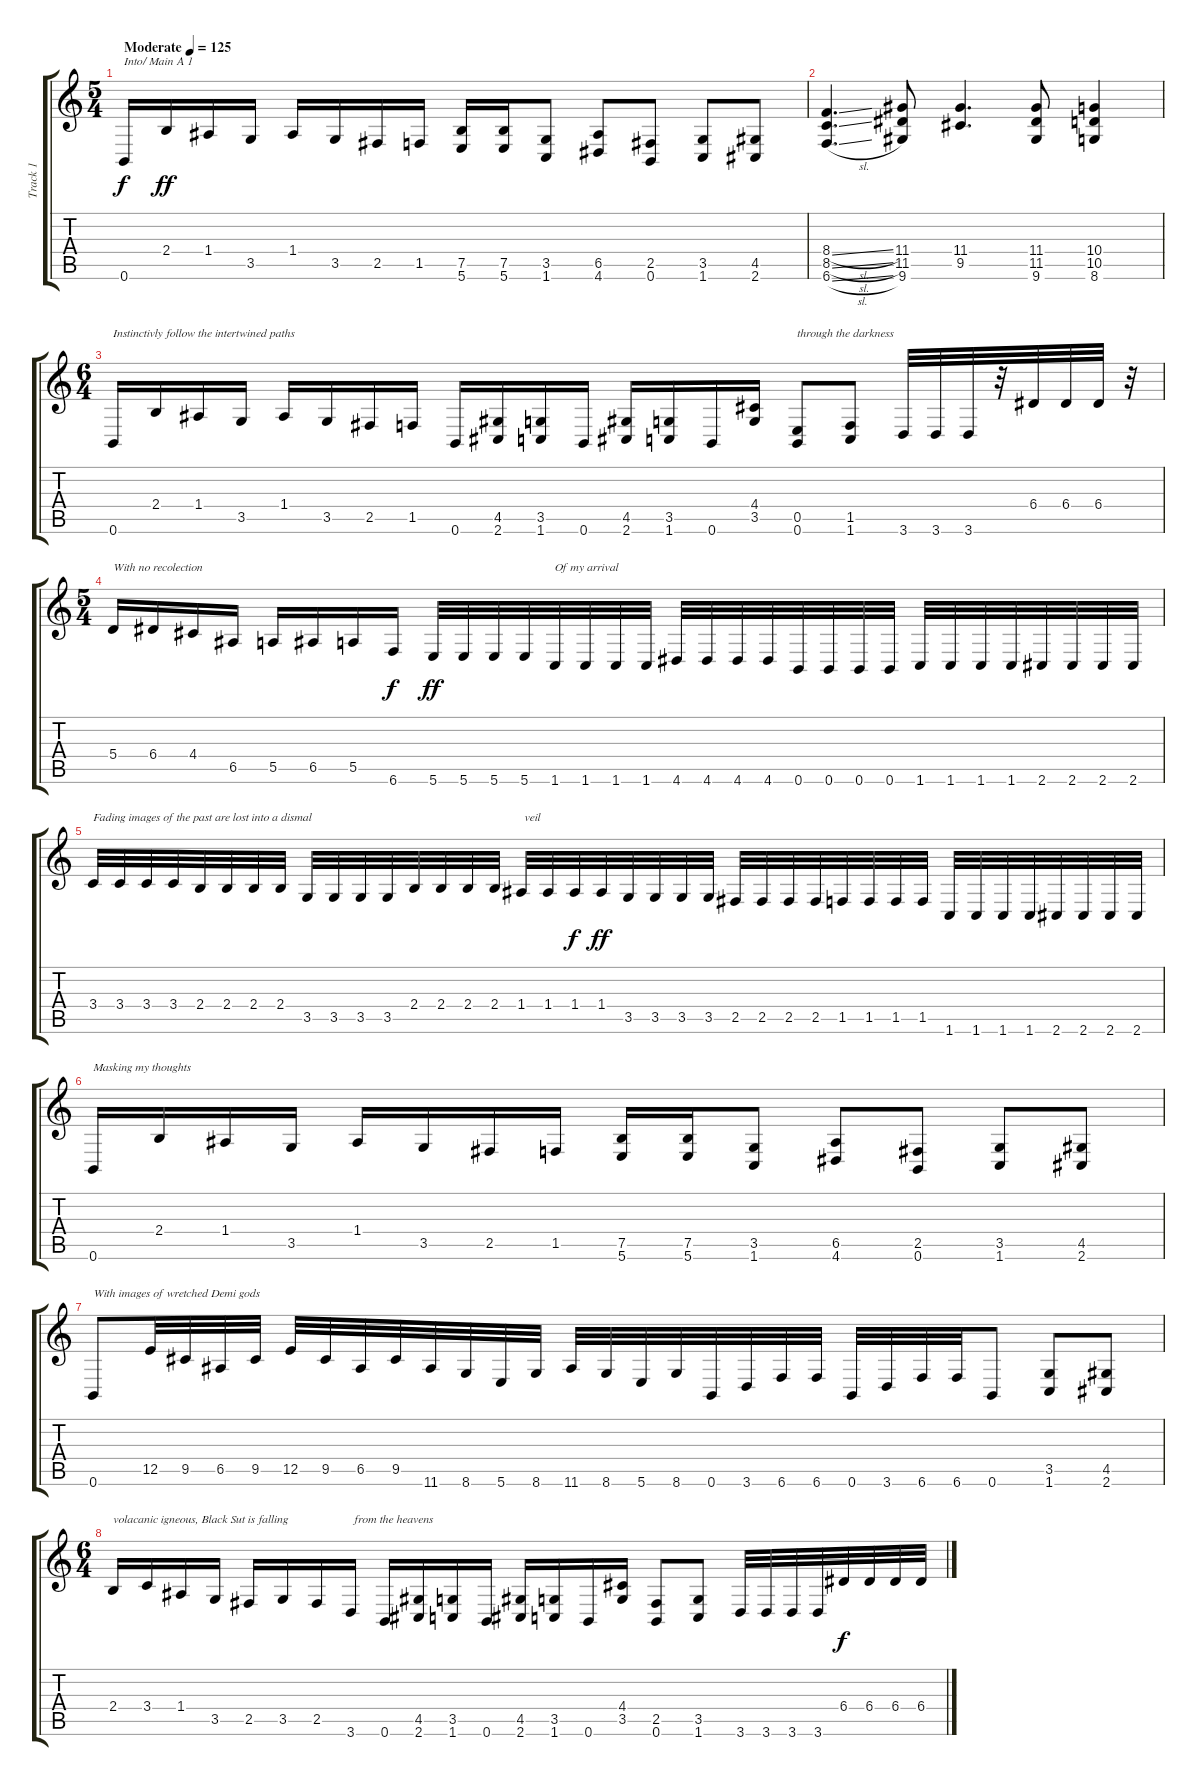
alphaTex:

\track ("Track 1" "Track 1") {instrument distortionguitar}
\staff {score tabs}
\tuning (B3 Gb3 D3 A2 E2 B1) {hide}
\ts (5 4)
\tempo (125 "Moderate")
\tempo 120
\tempo (125 "Moderate")
\clef g2
\ks c
0.6.16{txt "Into/ Main A 1" dy f instrument distortionguitar} 2.4.16{dy ff} 1.4.16 3.5.16 1.4.16 3.5.16 2.5.16 1.5.16 (7.5 5.6).16 (7.5 5.6).16 (3.5 1.6).8 (6.5 4.6).8 (2.5 0.6).8 (3.5 1.6).8 (4.5 2.6).8 |
(8.4{sl} 8.5{sl} 6.6{sl}).4{d} (11.4 11.5 9.6).8 (11.4 9.5).4{d} (11.4 11.5 9.6).8 (10.4 10.5 8.6).4 |
\ts (6 4)
0.6.16{txt "Instinctivly follow the intertwined paths"} 2.4.16 1.4.16 3.5.16 1.4.16 3.5.16 2.5.16 1.5.16 0.6.16 (4.5 2.6).16 (3.5 1.6).16 0.6.16 (4.5 2.6).16 (3.5 1.6).16 0.6.16 (4.4 3.5).16 (0.5 0.6).8{txt "through the darkness"} (1.5 1.6).8 3.6.32 3.6.32 3.6.32 r.32 6.4.32 6.4.32 6.4.32 r.32 |
\ts (5 4)
5.4.16{txt "With no recolection"} 6.4.16 4.4.16 6.5.16 5.5.16 6.5.16 5.5.16 6.6.16{dy f} 5.6.32{dy ff} 5.6.32 5.6.32 5.6.32 1.6.32{txt "Of my arrival"} 1.6.32 1.6.32 1.6.32 4.6.32 4.6.32 4.6.32 4.6.32 0.6.32 0.6.32 0.6.32 0.6.32 1.6.32 1.6.32 1.6.32 1.6.32 2.6.32 2.6.32 2.6.32 2.6.32 |
3.4.32{txt "Fading images of the past are lost into a dismal"} 3.4.32 3.4.32 3.4.32 2.4.32 2.4.32 2.4.32 2.4.32 3.5.32 3.5.32 3.5.32 3.5.32 2.4.32 2.4.32 2.4.32 2.4.32 1.4.32{txt " veil"} 1.4.32 1.4.32{dy f} 1.4.32{dy ff} 3.5.32 3.5.32 3.5.32 3.5.32 2.5.32 2.5.32 2.5.32 2.5.32 1.5.32 1.5.32 1.5.32 1.5.32 1.6.32 1.6.32 1.6.32 1.6.32 2.6.32 2.6.32 2.6.32 2.6.32 |
0.6.16{txt "Masking my thoughts"} 2.4.16 1.4.16 3.5.16 1.4.16 3.5.16 2.5.16 1.5.16 (7.5 5.6).16 (7.5 5.6).16 (3.5 1.6).8 (6.5 4.6).8 (2.5 0.6).8 (3.5 1.6).8 (4.5 2.6).8 |
0.6.8{txt "With images of wretched Demi gods"} 12.5.32 9.5.32 6.5.32 9.5.32 12.5.32 9.5.32 6.5.32 9.5.32 11.6.32 8.6.32 5.6.32 8.6.32 11.6.32 8.6.32 5.6.32 8.6.32 0.6.32 3.6.32 6.6.32 6.6.32 0.6.32 3.6.32 6.6.32 6.6.32 0.6.8 (3.5 1.6).8 (4.5 2.6).8 |
\ts (6 4)
2.4.16{txt "volacanic igneous, Black Sut is falling"} 3.4.16 1.4.16 3.5.16 2.5.16 3.5.16 2.5.16 3.6.16{txt " from the heavens"} 0.6.16 (4.5 2.6).16 (3.5 1.6).16 0.6.16 (4.5 2.6).16 (3.5 1.6).16 0.6.16 (4.4 3.5).16 (2.5 0.6).8 (3.5 1.6).8 3.6.32 3.6.32 3.6.32 3.6.32 6.4.32{dy f} 6.4.32 6.4.32 6.4.32
